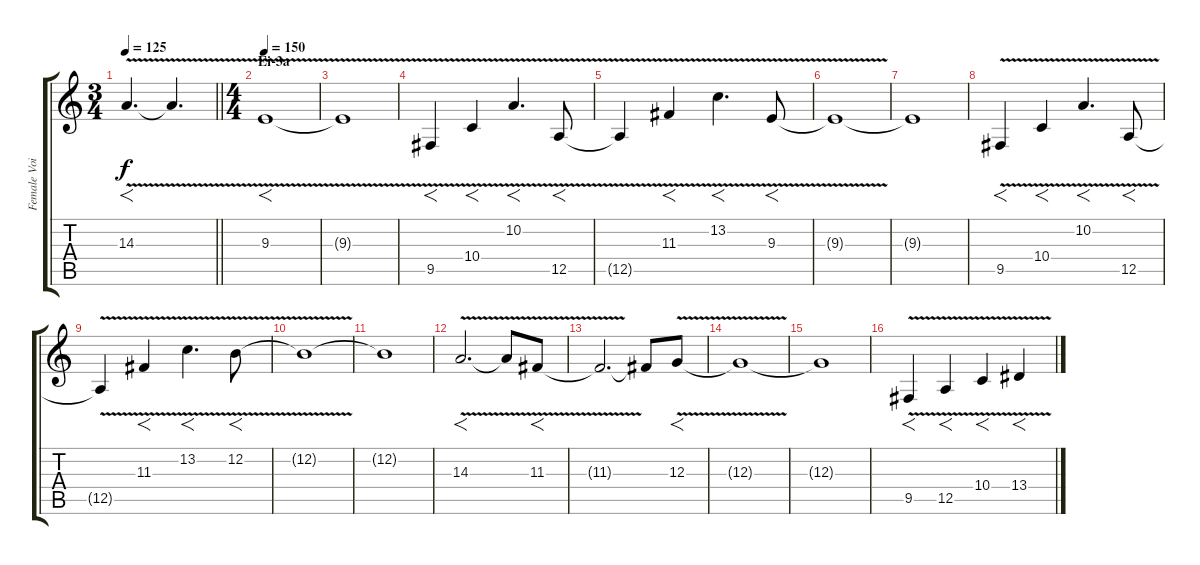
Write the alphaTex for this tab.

\track ("Female Voice" "Female Voi") {instrument synthvoice}
\staff {score tabs}
\tuning (E4 B3 G3 D3 A2 E2) {hide}
\ts (3 4)
\tempo 125
\clef g2
\barLineRight lightlight
\ks c
14.3{v}.4{f d dy f volume 16} 14.3{t}.4{d volume 2} |
\ts (4 4)
\section ("" "Ei-3a")
\tempo 150
9.3{v}.1{f volume 16} |
9.3{t}.1 |
9.5{v}.4{f} 10.4{v}.4{f} 10.2{v}.4{f d} 12.5{v}.8{f} |
12.5{t}.4 11.3{v}.4{f} 13.2{v}.4{f d} 9.3{v}.8{f} |
9.3{t}.1 |
9.3{t}.1 |
9.5{v}.4{f} 10.4{v}.4{f} 10.2{v}.4{f d} 12.5{v}.8{f} |
12.5{t}.4 11.3{v}.4{f} 13.2{v}.4{f d} 12.2{v}.8{f} |
12.2{t}.1 |
12.2{t}.1 |
14.3{v}.2{f d} 14.3{t}.8 11.3{v}.8{f} |
11.3{t}.2{d} 11.3{t}.8 12.3{v}.8{f} |
12.3{t}.1 |
12.3{t}.1 |
9.5{v}.4{f} 12.5{v}.4{f} 10.4{v}.4{f} 13.4{v}.4{f}
